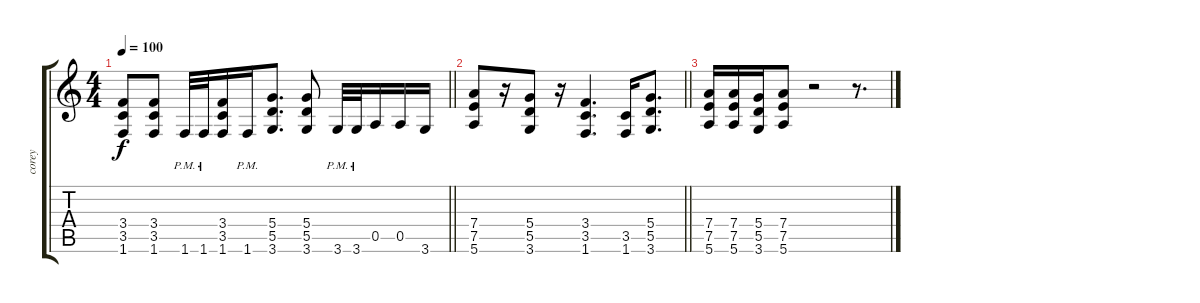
\track ("corey" "corey") {instrument distortionguitar}
\staff {score tabs}
\tuning (E4 B3 G3 D3 A2 E2) {hide}
\ts (4 4)
\tempo 100
\clef g2
\barLineRight lightlight
\ks c
(3.4{t} 3.5{t} 1.6{t}).8{dy f} (3.4 3.5 1.6).8 1.6{pm}.32 1.6{pm}.32 (3.4 3.5 1.6).16 1.6{pm}.16 (5.4 5.5 3.6).8{d} (5.4 5.5 3.6).8 3.6{pm}.32 3.6{pm}.32 0.5.16 0.5.16 3.6.16 |
\barLineRight lightlight
(7.4 7.5 5.6).8 r.16 (5.4 5.5 3.6).8 r.16 (3.4 3.5 1.6).4{d} (3.5 1.6).16 (5.4 5.5 3.6).8{d} |
(7.4 7.5 5.6).16 (7.4 7.5 5.6).16 (5.4 5.5 3.6).16 (7.4 7.5 5.6).8 r.2 r.8{d}
